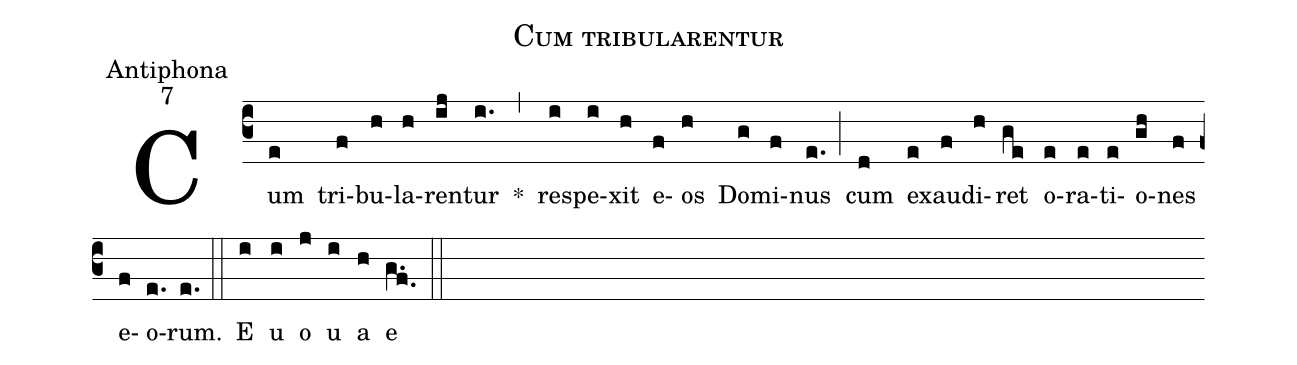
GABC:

name:Cum tribularentur;
office-part:Antiphona;
mode:7;
%%
(c3) Cum(e) tri(f)bu(h)la(h)ren(ij)tur(i.) *(,) re(i)spe(i)xit(h) e(f)os(h) Do(g)mi(f)nus(e.) (;) cum(d) ex(e)au(f)di(h)ret(ge) o(e)ra(e)ti(e)o(gh)nes(f) e(f)o(e.)rum.(e.) (::) <eu>E(i) u(i) o(j) u(i) a(h) e</eu>(g.f.) (::)
